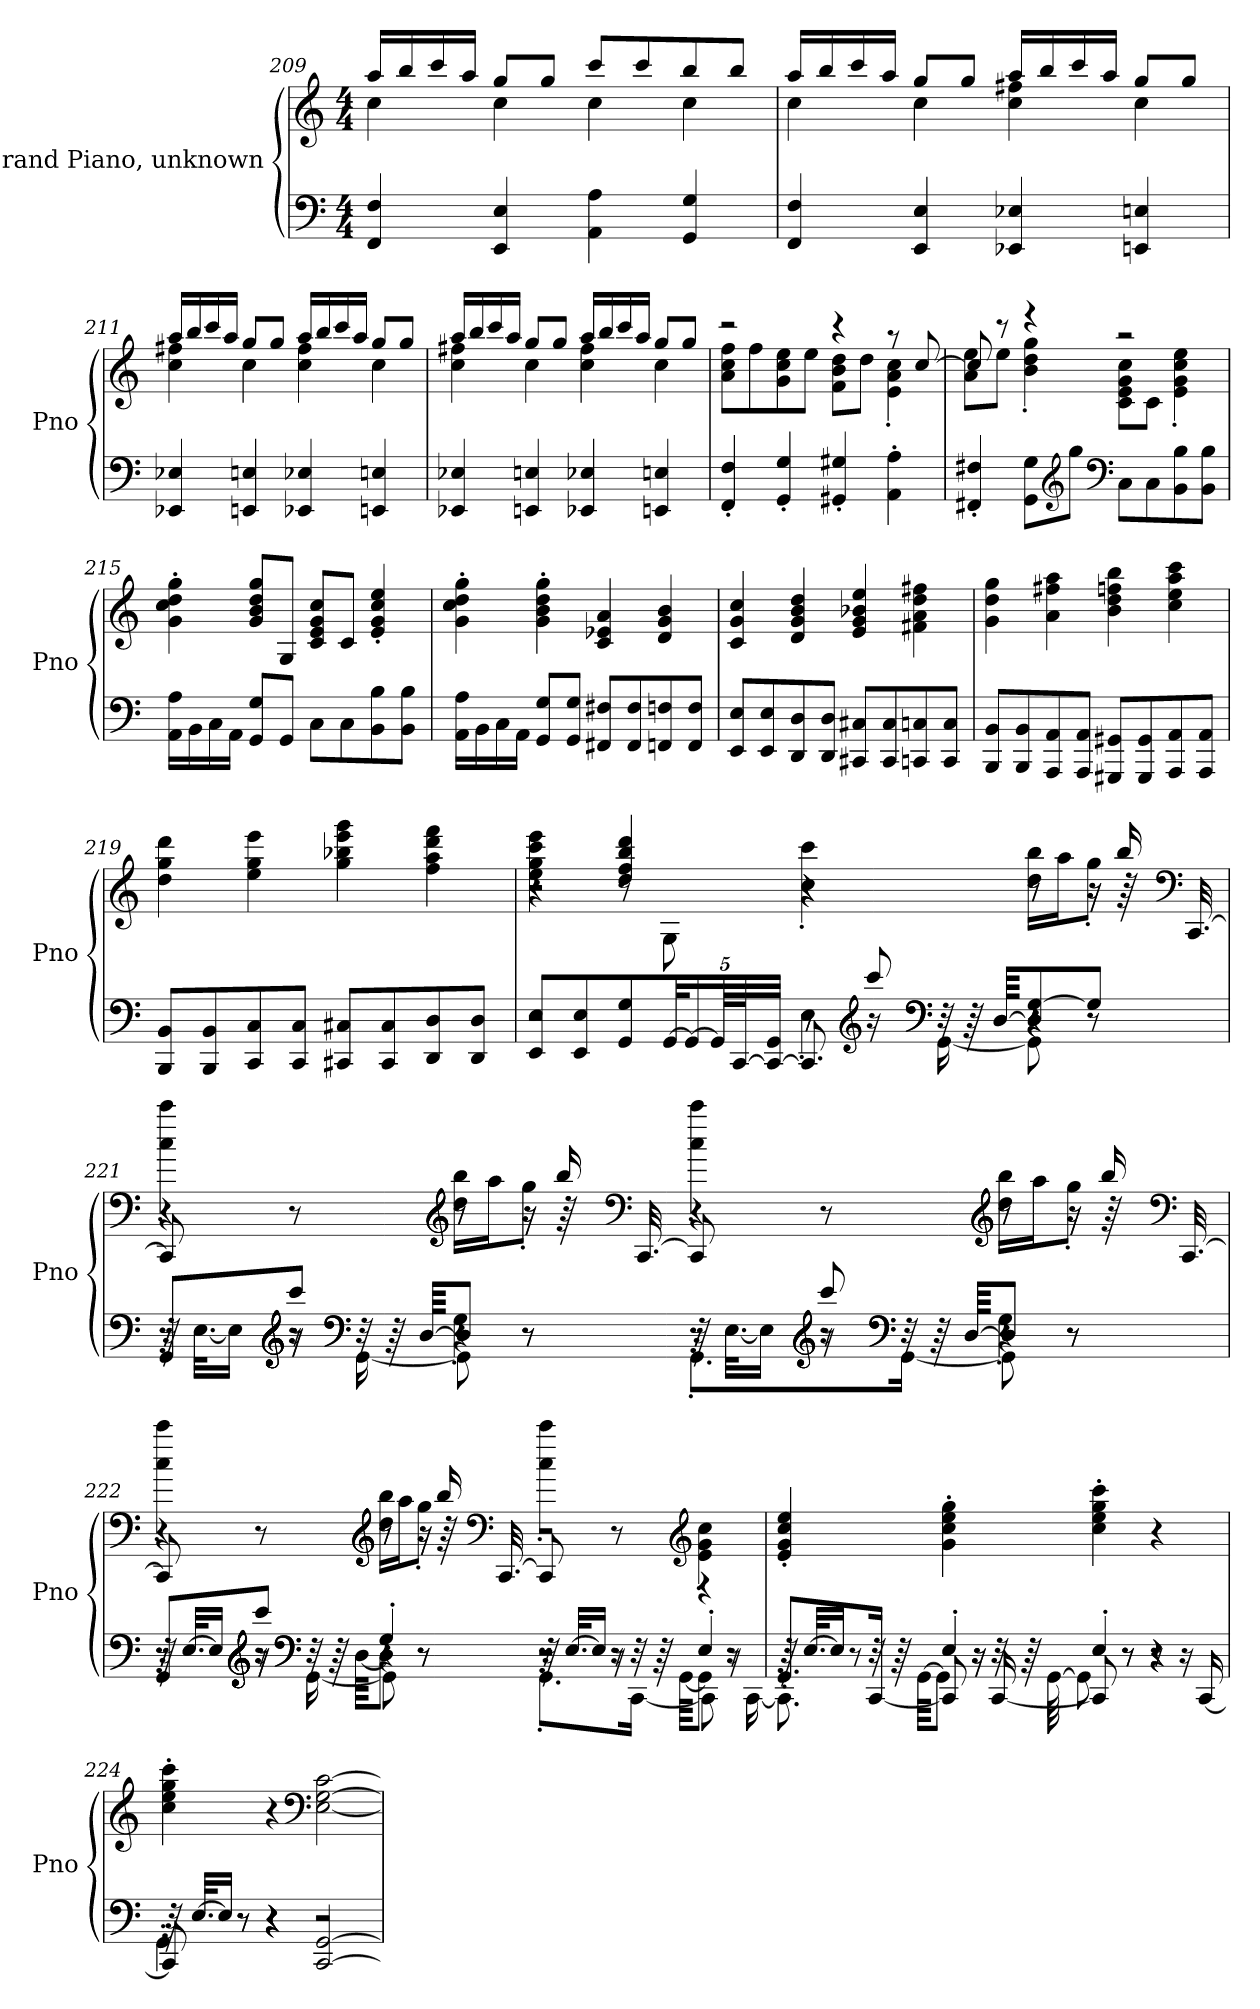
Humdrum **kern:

**kern	**kern
*part1	*part1
*staff2	*staff1
*I"Grand Piano, unknown	*
*I'Pno	*
*clefF4	*clefG2
*k[]	*k[]
*M4/4	*M4/4
=209	=209
*	*^
4FF/ 4F/	16aa/LL	4cc\
.	16bb/	.
.	16ccc/	.
.	16aa/JJ	.
4EE/ 4E/	8gg/L	4cc\
.	8gg/J	.
4AA\ 4A\	8ccc/L	4cc\
.	8ccc/	.
4GG/ 4G/	8bb/	4cc\
.	8bb/J	.
!!LO:LB:g=z	!!
=210	=210	=210
4FF/ 4F/	16aa/LL	4cc\
.	16bb/	.
.	16ccc/	.
.	16aa/JJ	.
4EE/ 4E/	8gg/L	4cc\
.	8gg/J	.
4EE-X/ 4E-X/	16aa/LL	4cc\ 4ff#X\
.	16bb/	.
.	16ccc/	.
.	16aa/JJ	.
4EEn/ 4En/	8gg/L	4cc\
.	8gg/J	.
=211	=211	=211
4EE-X/ 4E-X/	16aa/LL	4cc\ 4ff#X\
.	16bb/	.
.	16ccc/	.
.	16aa/JJ	.
4EEn/ 4En/	8gg/L	4cc\
.	8gg/J	.
4EE-X/ 4E-X/	16aa/LL	4cc\ 4ff#\
.	16bb/	.
.	16ccc/	.
.	16aa/JJ	.
4EEn/ 4En/	8gg/L	4cc\
.	8gg/J	.
=212	=212	=212
4EE-X/ 4E-X/	16aa/LL	4cc\ 4ff#X\
.	16bb/	.
.	16ccc/	.
.	16aa/JJ	.
4EEn/ 4En/	8gg/L	4cc\
.	8gg/J	.
4EE-X/ 4E-X/	16aa/LL	4cc\ 4ff#\
.	16bb/	.
.	16ccc/	.
.	16aa/JJ	.
4EEn/ 4En/	8gg/L	4cc\
.	8gg/J	.
!!LO:LB:g=z	!!
=213	=213	=213
4FF/' 4F/'	2r	8a\ 8cc\ 8ff\L
.	.	8ff\
4GG/' 4G/'	.	8g\ 8cc\ 8ee\
.	.	8ee\J
4GG#X/' 4G#X/'	4r	8f\ 8b\ 8dd\L
.	.	8dd\J
4AA\' 4A\'	8r	4e\' 4a\' 4cc\'
.	[8cc/	.
=214	=214	=214
4FF#X/' 4F#X/'	8cc/]	8a\ 8ee\L
.	8r	8ee\J
8GG\ 8G\L	4r	4b\' 4dd\' 4gg\'
*clefG2	*	*
8gg\J	.	.
*clefF4	*	*
8C\L	2r	8c\ 8e\ 8g\ 8cc\L
8C\	.	8c\J
8BB\ 8B\	.	4e\' 4g\' 4cc\' 4ee\'
8BB\ 8B\J	.	.
*	*v	*v
=215	=215
16AA\ 16A\LL	4g\' 4cc\' 4dd\' 4gg\'
16BB\	.
16C\	.
16AA\JJ	.
8GG/ 8G/L	8g/ 8b/ 8dd/ 8gg/L
8GG/J	8G/J
8C\L	8c/ 8e/ 8g/ 8cc/L
8C\	8c/J
8BB\ 8B\	4e/' 4g/' 4cc/' 4ee/'
8BB\ 8B\J	.
=216	=216
16AA\ 16A\LL	4g\' 4cc\' 4dd\' 4gg\'
16BB\	.
16C\	.
16AA\JJ	.
8GG/ 8G/L	4g\' 4b\' 4dd\' 4gg\'
8GG/ 8G/J	.
8FF#X/ 8F#X/L	4c/ 4e-X/ 4a/
8FF#/ 8F#/	.
8FFn/ 8Fn/	4d/ 4g/ 4b/
8FF/ 8F/J	.
!!LO:PB:g=z
=217	=217
8EE/ 8E/L	4c/ 4g/ 4cc/
8EE/ 8E/	.
8DD/ 8D/	4d/ 4g/ 4b/ 4dd/
8DD/ 8D/J	.
8CC#X/ 8C#X/L	4e/ 4g/ 4b-X/ 4ee/
8CC#/ 8C#/	.
8CCn/ 8Cn/	4f#X\ 4a\ 4dd\ 4ff#X\
8CC/ 8C/J	.
=218	=218
8BBB/ 8BB/L	4g\ 4dd\ 4gg\
8BBB/ 8BB/	.
8AAA/ 8AA/	4a\ 4ff#X\ 4aa\
8AAA/ 8AA/J	.
8GGG#X/ 8GG#X/L	4b\ 4dd\ 4ffn\ 4bb\
8GGG#/ 8GG#/	.
8AAA/ 8AA/	4cc\ 4ee\ 4aa\ 4ccc\
8AAA/ 8AA/J	.
=219	=219
8BBB/ 8BB/L	4dd\ 4gg\ 4ddd\
8BBB/ 8BB/	.
8CC/ 8C/	4ee\ 4gg\ 4eee\
8CC/ 8C/J	.
8CC#X/ 8C#X/L	4gg\ 4bb-X\ 4eee\ 4ggg\
8CC#/ 8C#/	.
8DD/ 8D/	4ff\ 4aa\ 4ddd\ 4fff\
8DD/ 8D/J	.
!!LO:LB:g=z
=220	=220
*^	*^
*	*^	*	*^
*	*	*^	*	*	*
2r	2r	8EE/ 8E/L	2r	4r	4ee\ 4gg\ 4ccc\ 4eee\	2r
.	.	8EE/ 8E/	.	.	.	.
.	.	8GG/ 8G/	.	4dd/ 4ff/ 4bb/ 4ddd/	8r	.
*	*	*Xbrackettup	*	*	*	*
.	.	[40GG/KL	.	.	8G\	.
.	.	20GG/_	.	.	.	.
.	.	80GG/LL]	.	.	.	.
.	.	[80CC/J	.	.	.	.
.	.	40CC/_ 40GG/JJJ	.	.	.	.
8r	4E'\	8.CC/]	8r	4r	4cc\' 4ccc\'	4r
*clefG2	*	*	*	*	*	*
8ccc/	.	.	16r	.	.	.
*clefF4	*	*	*	*	*	*
.	.	32r	[16GG\	.	.	.
.	.	64r	.	.	.	.
.	.	[64D/KKKL	.	.	.	.
4r	4r	8D/] [8G/	8GG\]	8r	16dd\ 16bb\LL	8r
.	.	.	.	.	16aa\J	.
.	.	8G/J]	8r	16r	8gg'\J	16r
.	.	.	.	16bb/	.	64r
*	*	*	*	*clefF4	*	*
.	.	.	.	.	.	[32.CC/
!!LO:LB:g=z	!!	!!
=221	=221	=221	=221	=221	=221	=221
8GG/L	64r	8r	8r	4r	4cc\' 4ccc\'	8CC/]
.	[32.E\KLL	.	.	.	.	.
.	16E\JJ]	.	.	.	.	.
*clefG2	*	*	*	*	*	*
8ccc/J	8r	16r	16r	.	.	8r
*clefF4	*	*	*	*	*	*
.	.	32r	[16GG\	.	.	.
.	.	64r	.	.	.	.
.	.	[64D/KKKL	.	.	.	.
*	*	*	*	*clefG2	*	*
4r	4G'\	8D/J]	8GG\]	8r	16dd\ 16bb\LL	8r
.	.	.	.	.	16aa\J	.
.	.	8r	8r	16r	8gg'\J	16r
.	.	.	.	16bb/	.	64r
*	*	*	*	*clefF4	*	*
.	.	.	.	.	.	[32.CC/
8r	64r	8r	8.GG'\L	4r	4cc\' 4ccc\'	8CC/]
.	[32.E\KLL	.	.	.	.	.
.	16E\JJ]	.	.	.	.	.
*clefG2	*	*	*	*	*	*
8ccc/	8r	16r	.	.	.	8r
*clefF4	*	*	*	*	*	*
.	.	32r	[16GG\Jk	.	.	.
.	.	64r	.	.	.	.
.	.	[64D/KKKL	.	.	.	.
*	*	*	*	*clefG2	*	*
4r	4G'\	8D/J]	8GG\]	8r	16dd\ 16bb\LL	8r
.	.	.	.	.	16aa\J	.
.	.	8r	8r	16r	8gg'\J	16r
.	.	.	.	16bb/	.	64r
*	*	*	*	*clefF4	*	*
.	.	.	.	.	.	[32.CC/
!!LO:LB:g=z	!!	!!
=222	=222	=222	=222	=222	=222	=222
64r	8r	8GG/L	8r	4r	4cc\' 4ccc\'	8CC/]
[32.E/KLL	.	.	.	.	.	.
16E/JJ]	.	.	.	.	.	.
*clefG2	*	*	*	*	*	*
8r	16r	8ccc/J	16r	.	.	8r
*clefF4	*	*	*	*	*	*
.	32r	.	[16GG\	.	.	.
.	64r	.	.	.	.	.
.	[64D\KKKL	.	.	.	.	.
*	*	*	*	*clefG2	*	*
4G'/	8D\J]	4r	8GG\]	8r	16dd\ 16bb\LL	8r
.	.	.	.	.	16aa\J	.
.	8r	.	8r	16r	8gg'\J	16r
.	.	.	.	16bb/	.	64r
*	*	*	*	*clefF4	*	*
.	.	.	.	.	.	[32.CC/
64r	8r	2r	8.GG'\L	2r	4cc\' 4ccc\'	8CC/]
[32.E/KLL	.	.	.	.	.	.
16E/JJ]	.	.	.	.	.	.
8r	16r	.	.	.	.	8r
.	32r	.	[16CC\Jk	.	.	.
.	64r	.	.	.	.	.
.	[64GG\KKKL	.	.	.	.	.
*	*	*	*	*clefG2	*	*
4E'/	8GG\J]	.	8CC\]	.	4e\' 4g\' 4cc\'	4r
.	8r	.	16r	.	.	.
.	.	.	[16CC\	.	.	.
*	*	*v	*v	*	*	*
*	*	*	*v	*v	*v
!!LO:LB:g=z
=223	=223	=223	=223
64r	8.GG'/L	8.CC\]	4e/' 4g/' 4cc/' 4ee/'
[32.E/KLL	.	.	.
16E/JJ]	.	.	.
8r	.	.	.
.	[16CC/Jk	32r	.
.	.	64r	.
.	.	[64GG\KKKL	.
4E'/	8CC/]	8GG\J]	4g\' 4cc\' 4ee\' 4gg\'
.	16r	16r	.
.	[16CC/	32r	.
.	.	64r	.
.	.	[64GG\	.
4E'/	8CC/]	8GG\]	4cc\' 4ee\' 4gg\' 4ccc\'
.	8r	8r	.
4r	8r	4r	4r
.	16r	.	.
.	[16CC/	.	.
=224	=224	=224	=224
64r	8CC/]	4GG'\	4cc\' 4ee\' 4gg\' 4ccc\'
[32.E/KLL	.	.	.
16E/JJ]	.	.	.
8r	8r	.	.
4r	4r	4r	4r
*	*	*	*clefF4
[2CC/ [2GG/	2r	2r	[2E\ [2G\ [2c\
*v	*v	*v	*
=	=
*-	*-
